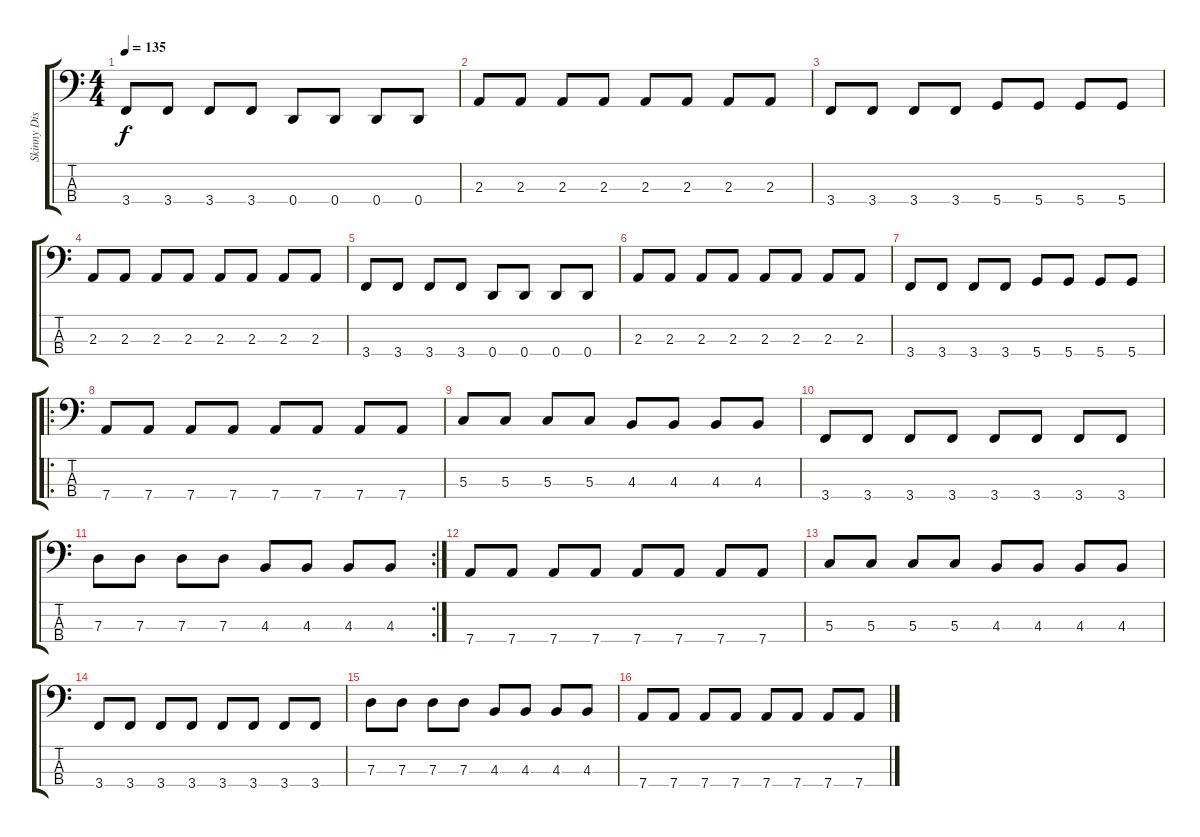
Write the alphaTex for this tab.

\track ("Skinny Disco" "Skinny Dis") {instrument electricbassfinger}
\staff {score tabs}
\tuning (F2 C2 G1 D1) {hide}
\ts (4 4)
\tempo 135
\clef f4
\ks c
3.4.8{dy f} 3.4.8 3.4.8 3.4.8 0.4.8 0.4.8 0.4.8 0.4.8 |
2.3.8 2.3.8 2.3.8 2.3.8 2.3.8 2.3.8 2.3.8 2.3.8 |
3.4.8 3.4.8 3.4.8 3.4.8 5.4.8 5.4.8 5.4.8 5.4.8 |
2.3.8 2.3.8 2.3.8 2.3.8 2.3.8 2.3.8 2.3.8 2.3.8 |
3.4.8 3.4.8 3.4.8 3.4.8 0.4.8 0.4.8 0.4.8 0.4.8 |
2.3.8 2.3.8 2.3.8 2.3.8 2.3.8 2.3.8 2.3.8 2.3.8 |
3.4.8 3.4.8 3.4.8 3.4.8 5.4.8 5.4.8 5.4.8 5.4.8 |
\ro
7.4.8 7.4.8 7.4.8 7.4.8 7.4.8 7.4.8 7.4.8 7.4.8 |
5.3.8 5.3.8 5.3.8 5.3.8 4.3.8 4.3.8 4.3.8 4.3.8 |
3.4.8 3.4.8 3.4.8 3.4.8 3.4.8 3.4.8 3.4.8 3.4.8 |
\rc 2
7.3.8 7.3.8 7.3.8 7.3.8 4.3.8 4.3.8 4.3.8 4.3.8 |
7.4.8 7.4.8 7.4.8 7.4.8 7.4.8 7.4.8 7.4.8 7.4.8 |
5.3.8 5.3.8 5.3.8 5.3.8 4.3.8 4.3.8 4.3.8 4.3.8 |
3.4.8 3.4.8 3.4.8 3.4.8 3.4.8 3.4.8 3.4.8 3.4.8 |
7.3.8 7.3.8 7.3.8 7.3.8 4.3.8 4.3.8 4.3.8 4.3.8 |
7.4.8 7.4.8 7.4.8 7.4.8 7.4.8 7.4.8 7.4.8 7.4.8
